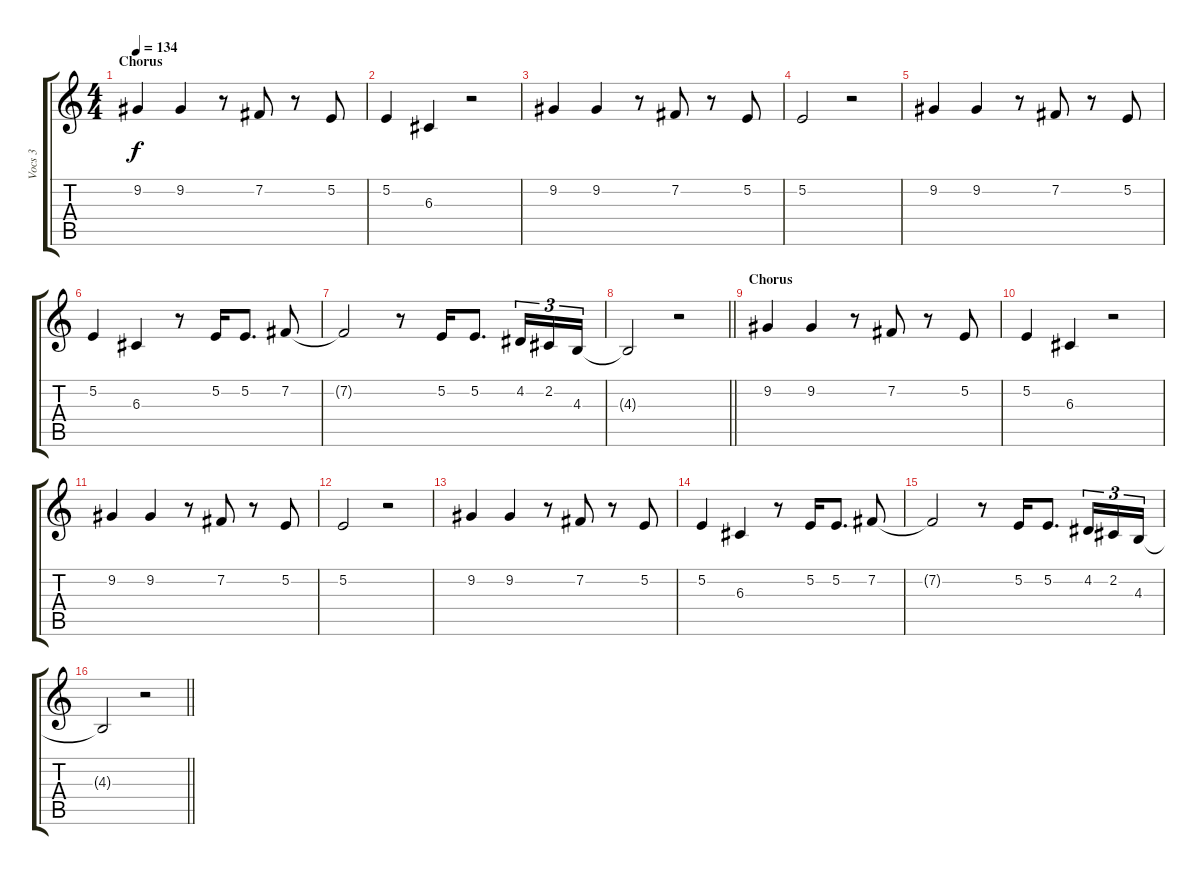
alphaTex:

\track ("Vocs 3" "Vocs 3") {instrument flute}
\staff {score tabs}
\tuning (E4 B3 G3 D3 A2 E2) {hide}
\ts (4 4)
\section ("" "Chorus")
\tempo 134
\clef g2
\ks c
9.2.4{dy f} 9.2.4 r.8 7.2.8 r.8 5.2.8 |
5.2.4 6.3.4 r.2 |
9.2.4 9.2.4 r.8 7.2.8 r.8 5.2.8 |
5.2.2 r.2 |
9.2.4 9.2.4 r.8 7.2.8 r.8 5.2.8 |
5.2.4 6.3.4 r.8 5.2.16 5.2.8{d} 7.2.8 |
7.2{t}.2 r.8 5.2.16 5.2.8{d} 4.2.16{tu (3 2)} 2.2.16{tu (3 2)} 4.3.16{tu (3 2)} |
\barLineRight lightlight
4.3{t}.2 r.2 |
\section ("" "Chorus")
9.2.4 9.2.4 r.8 7.2.8 r.8 5.2.8 |
5.2.4 6.3.4 r.2 |
9.2.4 9.2.4 r.8 7.2.8 r.8 5.2.8 |
5.2.2 r.2 |
9.2.4 9.2.4 r.8 7.2.8 r.8 5.2.8 |
5.2.4 6.3.4 r.8 5.2.16 5.2.8{d} 7.2.8 |
7.2{t}.2 r.8 5.2.16 5.2.8{d} 4.2.16{tu (3 2)} 2.2.16{tu (3 2)} 4.3.16{tu (3 2)} |
\barLineRight lightlight
4.3{t}.2 r.2
